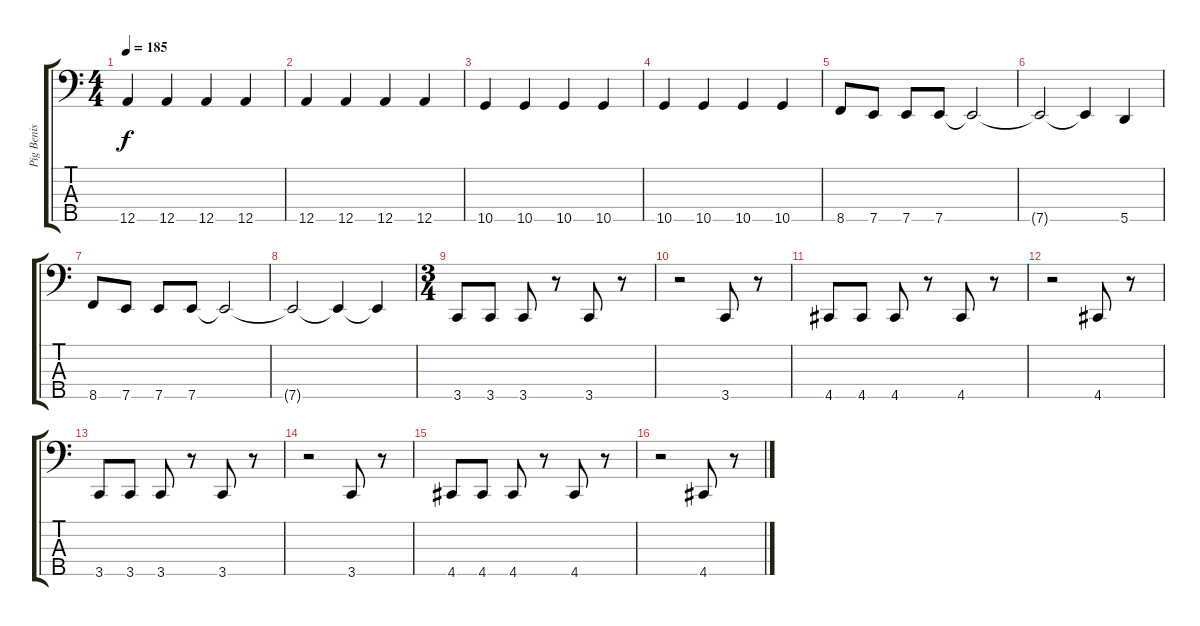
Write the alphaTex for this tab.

\track ("Pig Benis" "Pig Benis") {instrument electricbassfinger}
\staff {score tabs}
\tuning (F2 C2 G1 D1 A0) {hide}
\ts (4 4)
\tempo 185
\clef f4
\ks c
12.5.4{dy f instrument electricbassfinger} 12.5.4 12.5.4 12.5.4 |
12.5.4 12.5.4 12.5.4 12.5.4 |
10.5.4 10.5.4 10.5.4 10.5.4 |
10.5.4 10.5.4 10.5.4 10.5.4 |
8.5.8{instrument slapbass1} 7.5.8 7.5.8 7.5.8 7.5{t}.2 |
7.5{t}.2 7.5{t}.4 5.5.4 |
8.5.8{instrument slapbass1} 7.5.8 7.5.8 7.5.8 7.5{t}.2 |
7.5{t}.2 7.5{t}.4 7.5{t}.4 |
\ts (3 4)
3.5.8{instrument slapbass1} 3.5.8 3.5.8 r.8 3.5.8 r.8 |
r.2 3.5.8 r.8 |
4.5.8{instrument slapbass1} 4.5.8 4.5.8 r.8 4.5.8 r.8 |
r.2 4.5.8 r.8 |
3.5.8{instrument slapbass1} 3.5.8 3.5.8 r.8 3.5.8 r.8 |
r.2 3.5.8 r.8 |
4.5.8{instrument slapbass1} 4.5.8 4.5.8 r.8 4.5.8 r.8 |
r.2 4.5.8 r.8
